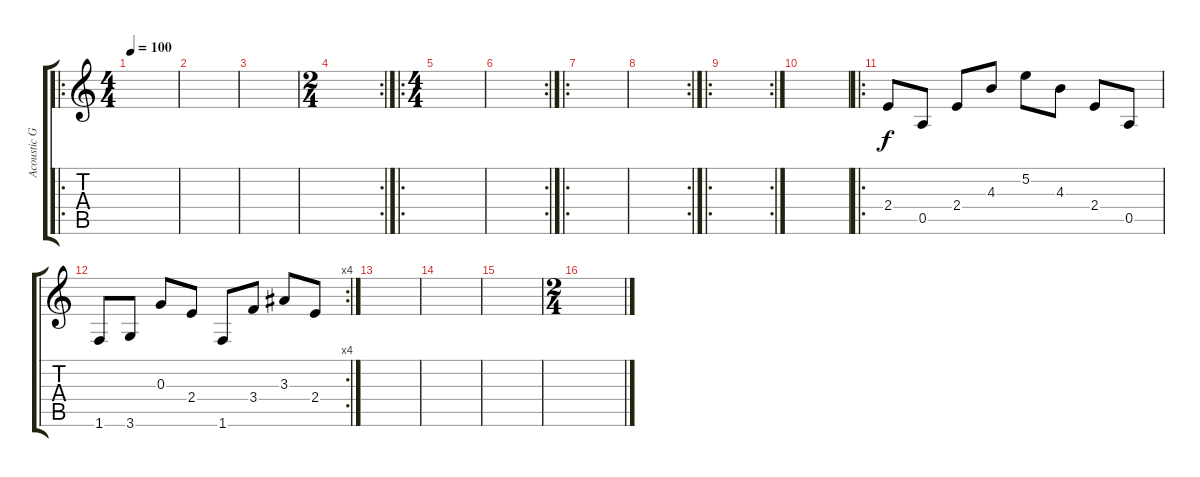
\track ("Acoustic Guitar" "Acoustic G") {instrument acousticguitarsteel}
\staff {score tabs}
\tuning (E4 B3 G3 D3 A2 E2) {hide}
\ro
\ts (4 4)
\tempo 100
\clef g2
\ks c
|
|
|
\rc 2
\ts (2 4)
|
\ro
\ts (4 4)
|
\rc 2
|
\ro
|
\rc 2
|
\ro
\rc 2
|
|
\ro
2.4.8 0.5.8 2.4.8 4.3.8 5.2.8 4.3.8 2.4.8 0.5.8 |
\rc 4
1.6.8 3.6.8 0.3.8 2.4.8 1.6.8 3.4.8 3.3.8 2.4.8 |
|
|
|
\ts (2 4)
